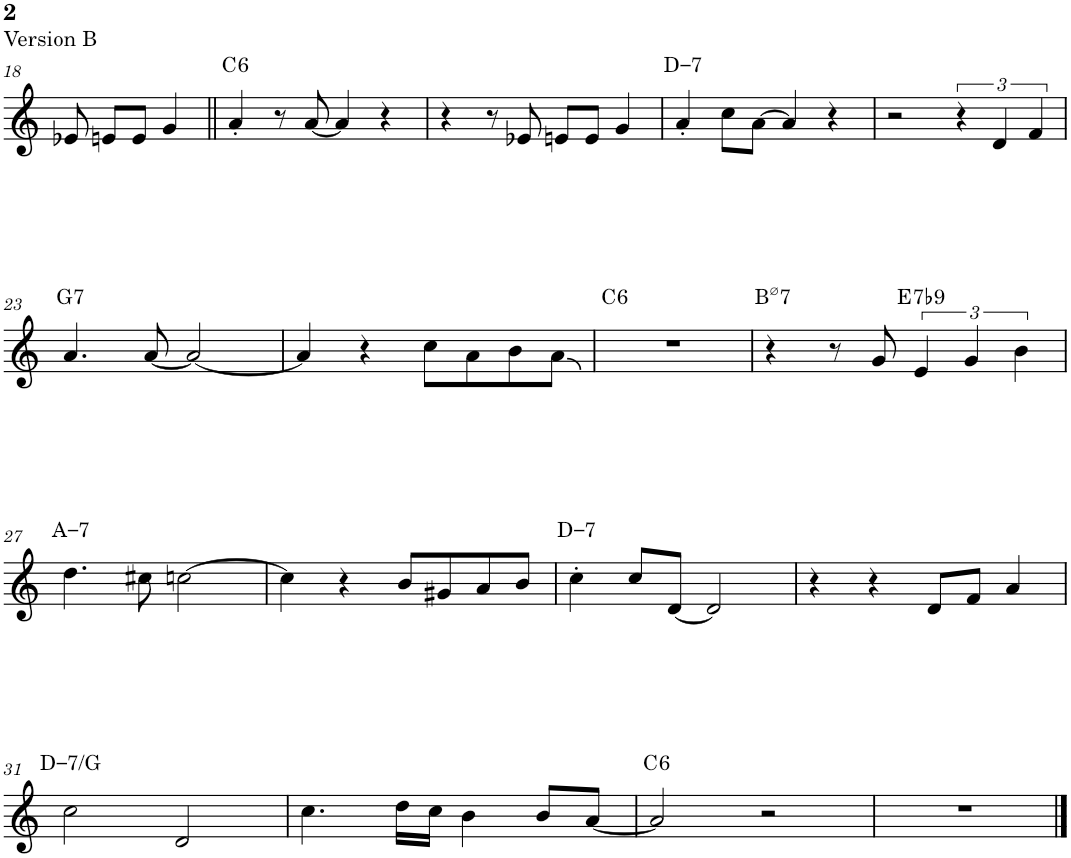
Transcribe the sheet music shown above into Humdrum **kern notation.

**kern	**harte
*part1	*part1
*staff1	*
*I"Tenor Saxophone	*
*I'T. Sax.	*
!!LO:PB:g=z
*clefG2	*
*Trd8c14	*
*k[]	*
*M4/4	*
=18	=18
!LO:TX:a:t=Version B	!
8e-X/	.
8en/L	.
8e/J	.
4g/	.
=19||	=19||
!	!LO:H:kt=6
4a'/	C:maj6
8r	.
[8a/	.
4a/]	.
4r	.
=20	=20
4r	.
8r	.
8e-X/	.
8en/L	.
8e/J	.
4g/	.
=21	=21
!	!LO:H:kt=7
4a'/	D:min7
8cc\L	.
[8a\J	.
4a/]	.
4r	.
=22	=22
2r	.
6r	.
6d/	.
6f/	.
!!LO:LB:g=z
=23	=23
!	!LO:H:kt=7
4.a/	G:7
[8a/	.
2a/_	.
=24	=24
4a/]	.
4r	.
8cc\L	.
8a\	.
8b\	.
8a\J	.
=25	=25
!	!LO:H:kt=6
1r	C:maj6
=26	=26
!	!LO:H:kt=7
4r	B:hdim7
8r	.
8g/	.
!	!LO:H:kt=7
6e/	E:7(b9)
6g/	.
6b\	.
!!LO:LB:g=z
=27	=27
!	!LO:H:kt=7
4.dd\	A:min7
8cc#X\	.
[2ccn\	.
=28	=28
4cc\]	.
4r	.
8b/L	.
8g#X/	.
8a/	.
8b/J	.
=29	=29
!	!LO:H:kt=7
4cc'\	D:min7
8cc/L	.
[8d/J	.
2d/]	.
=30	=30
4r	.
4r	.
8d/L	.
8f/J	.
4a/	.
!!LO:LB:g=z
=31	=31
!	!LO:H:kt=7
2cc\	D:min7/4
2d/	.
=32	=32
4.cc\	.
16dd\LL	.
16cc\JJ	.
4b\	.
8b/L	.
[8a/J	.
=33	=33
!	!LO:H:kt=6
2a/]	C:maj6
2r	.
=34	=34
1r	.
==	==
*-	*-
